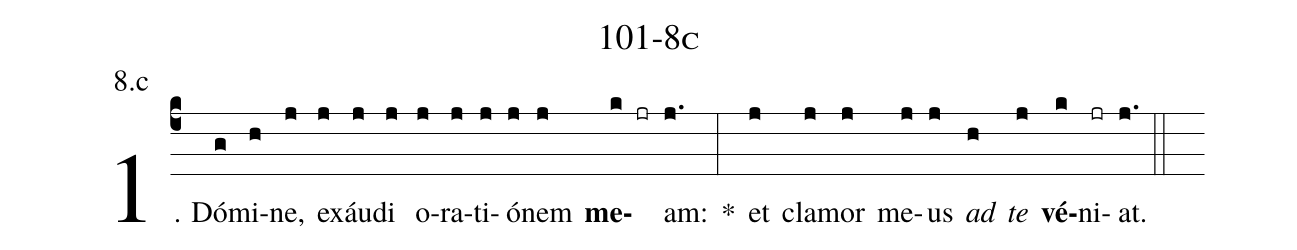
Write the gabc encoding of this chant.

name: 101-8c;
annotation: 8.c;
%%
(c4)1. Dó(g)mi(h)ne,(j) ex(j)áu(j)di(j) o(j)ra(j)ti(j)ó(j)nem(j) <b>me</b>(k jr)am:(j.) *(:) et(j) cla(j)mor(j) me(j)us(j) <i>ad</i>(h) <i>te</i>(j) <b>vé</b>(k)ni(jr)at.(j.) (::)
